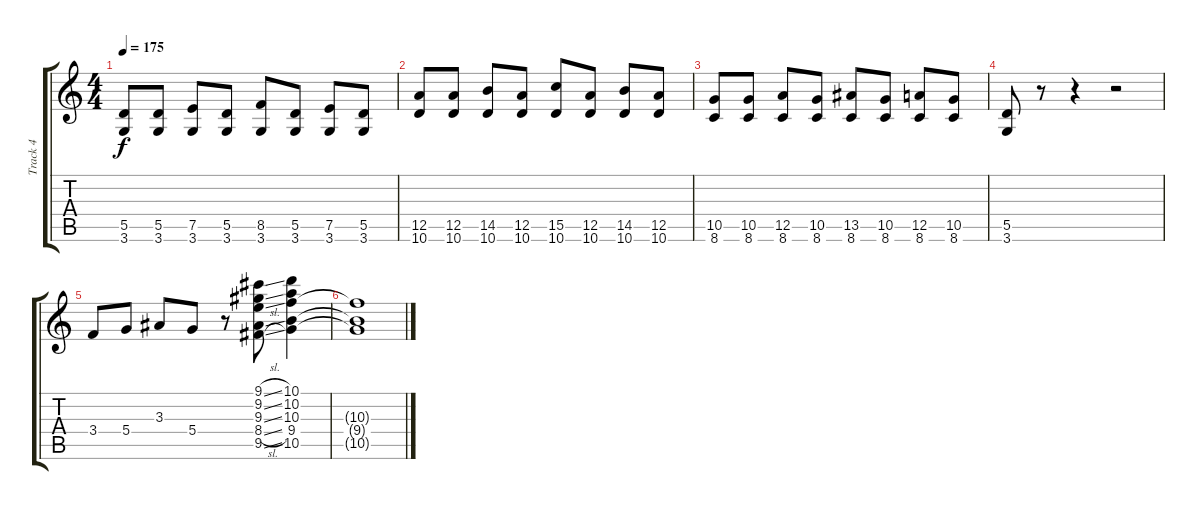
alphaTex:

\track ("Track 4" "Track 4") {instrument electricguitarclean}
\staff {score tabs}
\tuning (E4 B3 G3 D3 A2 E2) {hide}
\ts (4 4)
\tempo 175
\clef g2
\ks c
(5.5 3.6).8{dy f} (5.5 3.6).8 (7.5 3.6).8 (5.5 3.6).8 (8.5 3.6).8 (5.5 3.6).8 (7.5 3.6).8 (5.5 3.6).8 |
(12.5 10.6).8 (12.5 10.6).8 (14.5 10.6).8 (12.5 10.6).8 (15.5 10.6).8 (12.5 10.6).8 (14.5 10.6).8 (12.5 10.6).8 |
(10.5 8.6).8 (10.5 8.6).8 (12.5 8.6).8 (10.5 8.6).8 (13.5 8.6).8 (10.5 8.6).8 (12.5 8.6).8 (10.5 8.6).8 |
(5.5 3.6).8 r.8 r.4 r.2 |
3.4.8 5.4.8 3.3.8 5.4.8 r.8 (9.1{sl} 9.2{sl} 9.3{sl} 8.4{sl} 9.5{sl}).8 (10.1 10.2 10.3 9.4 10.5).4 |
(10.3{t} 9.4{t} 10.5{t}).1
